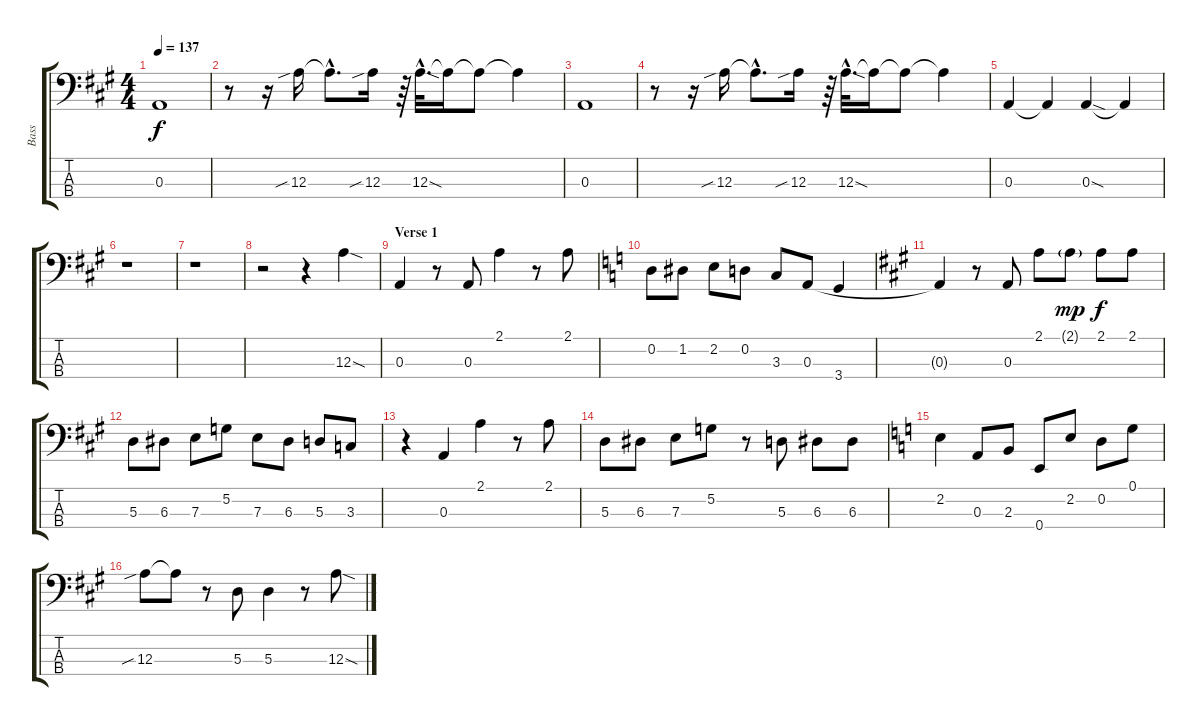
\track ("Bass" "Bass") {instrument electricbassfinger}
\staff {score tabs}
\tuning (G2 D2 A1 E1) {hide}
\ts (4 4)
\tempo 137
\clef f4
\ks a
0.3.1{dy f} |
r.8 r.16 12.3{sib}.16 12.3{hac t}.8{d} 12.3{sib}.16 r.64 12.3{sod hac}.32{d} 12.3{t}.16 12.3{t}.8 12.3{t}.4 |
0.3.1 |
r.8 r.16 12.3{sib}.16 12.3{hac t}.8{d} 12.3{sib}.16 r.64 12.3{sod hac}.32{d} 12.3{t}.16 12.3{t}.8 12.3{t}.4 |
0.3.4 0.3{t}.4 0.3{sod}.4 0.3{t}.4 |
r.1 |
r.1 |
r.2 r.4 12.3{sod}.4 |
\section ("" "Verse 1")
0.3.4 r.8 0.3.8 2.1.4 r.8 2.1.8 |
\ks c
0.2.8 1.2.8 2.2.8 0.2.8 3.3.8 0.3.8 3.4.4 |
\ks a
0.3{t}.4 r.8 0.3.8 2.1.8 2.1{g}.8{dy mp} 2.1.8{dy f} 2.1.8 |
5.3.8 6.3.8 7.3.8 5.2.8 7.3.8 6.3.8 5.3.8 3.3.8 |
r.4 0.3.4 2.1.4 r.8 2.1.8 |
5.3.8 6.3.8 7.3.8 5.2.8 r.8 5.3.8 6.3.8 6.3.8 |
\ks c
2.2.4 0.3.8 2.3.8 0.4.8 2.2.8 0.2.8 0.1.8 |
\ks a
12.3{sib}.8 12.3{t}.8 r.8 5.3.8 5.3.4 r.8 12.3{sod}.8
